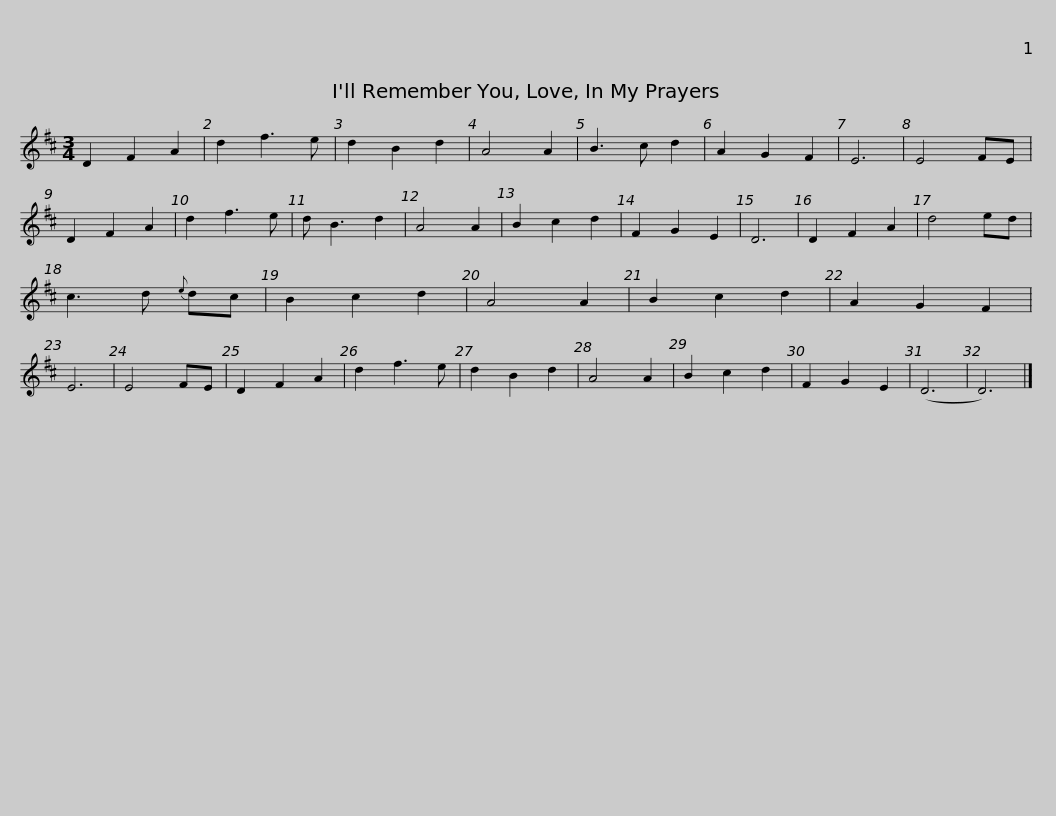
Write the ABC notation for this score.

X:1
L:1/8
M:3/4
I:linebreak $
K:D
V:1 treble
V:1
 D2 F2 A2 | d2 f3 e | d2 B2 d2 | A4 A2 | B3 c d2 | %5
 A2 G2 F2 | E6 | E4 FE | D2 F2 A2 | d2 f3 e | %10
 d B3 d2 | A4 A2 | B2 c2 d2 |$ F2 G2 E2 | D6 | %15
 D2 F2 A2 | d4 ed | c3 d{e} dc | B2 c2 d2 | A4 A2 | %20
 B2 c2 d2 | A2 G2 F2 | E6 | E4 FE | D2 F2 A2 | %25
 d2 f3 e |$ d2 B2 d2 | A4 A2 | B2 c2 d2 | F2 G2 E2 | %30
 (D6 | D6) |] %32
